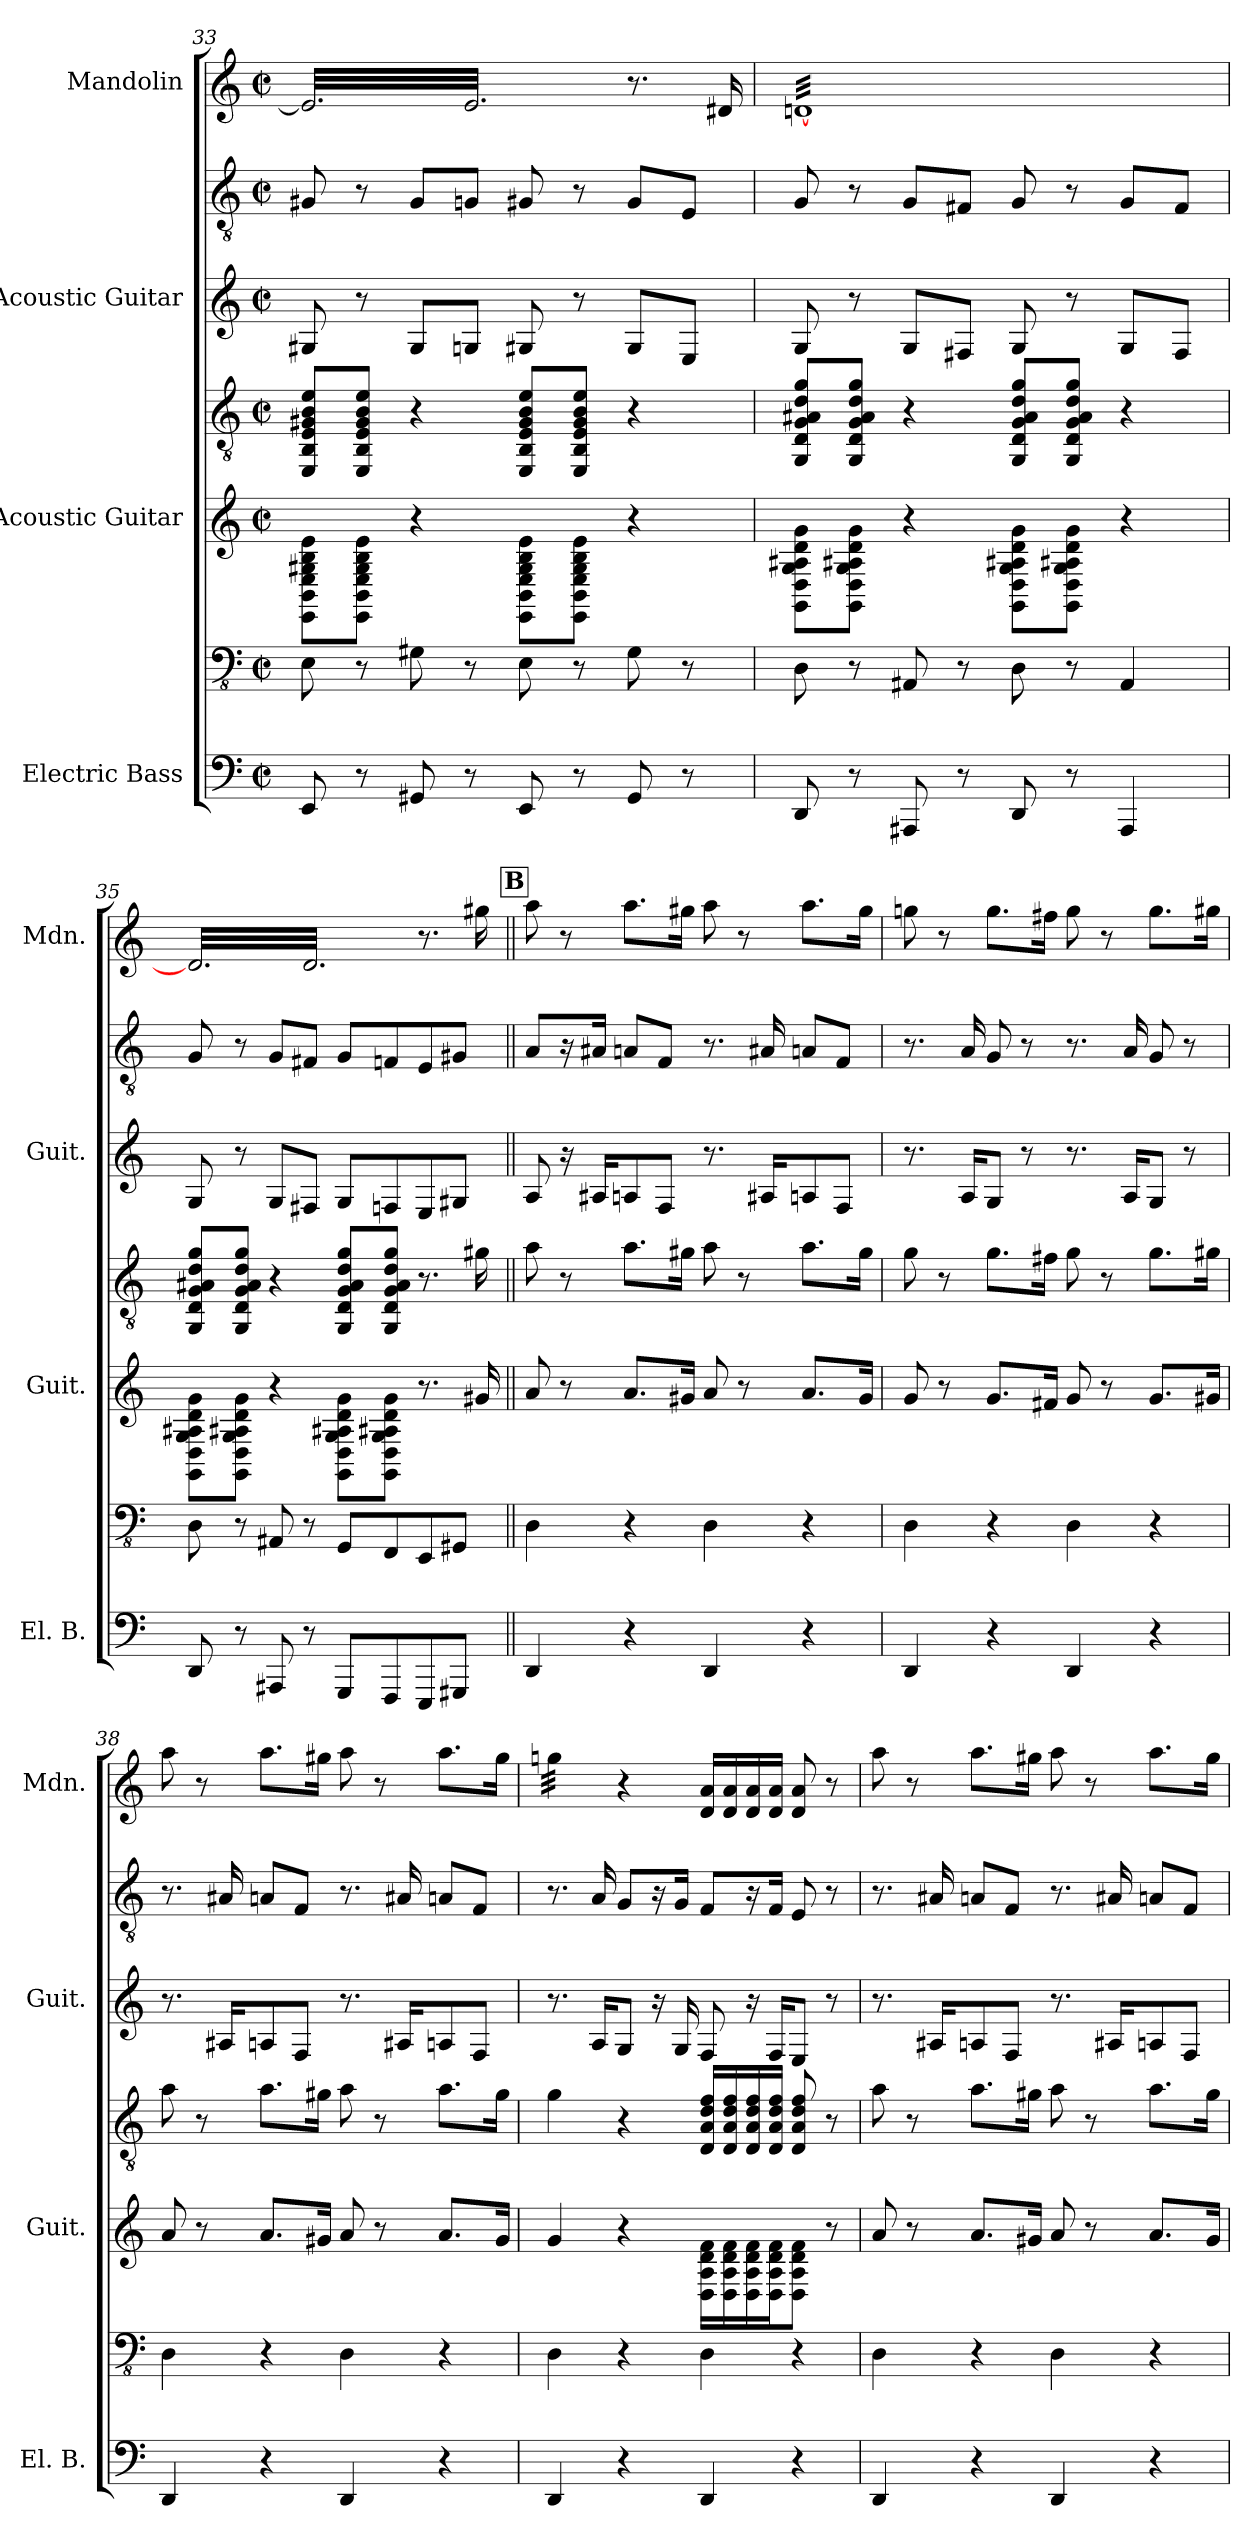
**kern	**kern	**kern	**kern	**kern	**kern	**kern
*part4	*part4	*part3	*part3	*part2	*part2	*part1
*staff7	*staff6	*staff5	*staff4	*staff3	*staff2	*staff1
*I"Electric Bass	*	*I"Acoustic Guitar	*	*I"Acoustic Guitar	*	*I"Mandolin
*I'El. B.	*	*I'Guit.	*	*I'Guit.	*	*I'Mdn.
!!LO:PB:g=z
*	*clefFv4	*	*clefGv2	*	*clefGv2	*clefG2
*k[]	*k[]	*k[]	*k[]	*k[]	*k[]	*k[]
*M2/2	*M2/2	*M2/2	*M2/2	*M2/2	*M2/2	*M2/2
*met(c|)	*met(c|)	*met(c|)	*met(c|)	*met(c|)	*met(c|)	*met(c|)
=33	=33	=33	=33	=33	=33	=33
*	*	*	*	*	*	*tremolo
8EE	8EE\	8EE\ 8BB\ 8E\ 8G#\ 8B\ 8e\L	8EE/ 8BB/ 8E/ 8G#X/ 8B/ 8e/L	8G#	8G#X/	32e/]LLL
.	.	.	.	.	.	32e/
.	.	.	.	.	.	32e/
.	.	.	.	.	.	32e/
8r	8r	8EE\ 8BB\ 8E\ 8G#\ 8B\ 8e\J	8EE/ 8BB/ 8E/ 8G#/ 8B/ 8e/J	8r	8r	32e/
.	.	.	.	.	.	32e/
.	.	.	.	.	.	32e/
.	.	.	.	.	.	32e/
8GG#	8GG#X\	4r	4r	8G#L	8G#/L	32e/
.	.	.	.	.	.	32e/
.	.	.	.	.	.	32e/
.	.	.	.	.	.	32e/
8r	8r	.	.	8GJ	8Gn/J	32e/
.	.	.	.	.	.	32e/
.	.	.	.	.	.	32e/
.	.	.	.	.	.	32e/
8EE	8EE\	8EE\ 8BB\ 8E\ 8G#\ 8B\ 8e\L	8EE/ 8BB/ 8E/ 8G#/ 8B/ 8e/L	8G#	8G#X/	32e/
.	.	.	.	.	.	32e/
.	.	.	.	.	.	32e/
.	.	.	.	.	.	32e/
8r	8r	8EE\ 8BB\ 8E\ 8G#\ 8B\ 8e\J	8EE/ 8BB/ 8E/ 8G#/ 8B/ 8e/J	8r	8r	32e/
.	.	.	.	.	.	32e/
.	.	.	.	.	.	32e/
.	.	.	.	.	.	32e/JJJ
*	*	*	*	*	*	*Xtremolo
8GG#	8GG#\	4r	4r	8G#L	8G#/L	8.r
8r	8r	.	.	8EJ	8E/J	.
.	.	.	.	.	.	16d#X/
=34	=34	=34	=34	=34	=34	=34
*	*	*	*	*	*	*tremolo
8DD	8DD\	8GG\ 8D\ 8G\ 8A#X\ 8d\ 8g\L	8GG/ 8D/ 8G/ 8A#X/ 8d/ 8g/L	8G	8G/	[32dnLLL
.	.	.	.	.	.	32dn
.	.	.	.	.	.	32dn
.	.	.	.	.	.	32dn
8r	8r	8GG\ 8D\ 8G\ 8A#X\ 8d\ 8g\J	8GG/ 8D/ 8G/ 8A#/ 8d/ 8g/J	8r	8r	32dn
.	.	.	.	.	.	32dn
.	.	.	.	.	.	32dn
.	.	.	.	.	.	32dn
8AAA#	8AAA#X/	4r	4r	8GL	8G/L	32dn
.	.	.	.	.	.	32dn
.	.	.	.	.	.	32dn
.	.	.	.	.	.	32dn
8r	8r	.	.	8F#J	8F#X/J	32dn
.	.	.	.	.	.	32dn
.	.	.	.	.	.	32dn
.	.	.	.	.	.	32dn
8DD	8DD\	8GG\ 8D\ 8G\ 8A#X\ 8d\ 8g\L	8GG/ 8D/ 8G/ 8A#/ 8d/ 8g/L	8G	8G/	32dn
.	.	.	.	.	.	32dn
.	.	.	.	.	.	32dn
.	.	.	.	.	.	32dn
8r	8r	8GG\ 8D\ 8G\ 8A#X\ 8d\ 8g\J	8GG/ 8D/ 8G/ 8A#/ 8d/ 8g/J	8r	8r	32dn
.	.	.	.	.	.	32dn
.	.	.	.	.	.	32dn
.	.	.	.	.	.	32dn
4AAA#	4AAA#/	4r	4r	8GL	8G/L	32dn
.	.	.	.	.	.	32dn
.	.	.	.	.	.	32dn
.	.	.	.	.	.	32dn
.	.	.	.	8F#J	8F#/J	32dn
.	.	.	.	.	.	32dn
.	.	.	.	.	.	32dn
.	.	.	.	.	.	32dnJJJ
=35	=35	=35	=35	=35	=35	=35
8DD	8DD\	8GG\ 8D\ 8G\ 8A#\ 8d\ 8g\L	8GG/ 8D/ 8G/ 8A#X/ 8d/ 8g/L	8G	8G/	32d/]LLL
.	.	.	.	.	.	32d/
.	.	.	.	.	.	32d/
.	.	.	.	.	.	32d/
8r	8r	8GG\ 8D\ 8G\ 8A#X\ 8d\ 8g\J	8GG/ 8D/ 8G/ 8A#/ 8d/ 8g/J	8r	8r	32d/
.	.	.	.	.	.	32d/
.	.	.	.	.	.	32d/
.	.	.	.	.	.	32d/
8AAA#	8AAA#X/	4r	4r	8GL	8G/L	32d/
.	.	.	.	.	.	32d/
.	.	.	.	.	.	32d/
.	.	.	.	.	.	32d/
8r	8r	.	.	8F#J	8F#X/J	32d/
.	.	.	.	.	.	32d/
.	.	.	.	.	.	32d/
.	.	.	.	.	.	32d/
8GGGL	8GGG/L	8GG\ 8D\ 8G\ 8A#X\ 8d\ 8g\L	8GG/ 8D/ 8G/ 8A#/ 8d/ 8g/L	8GL	8G/L	32d/
.	.	.	.	.	.	32d/
.	.	.	.	.	.	32d/
.	.	.	.	.	.	32d/
8FFF	8FFF/	8GG\ 8D\ 8G\ 8A#X\ 8d\ 8g\J	8GG/ 8D/ 8G/ 8A#/ 8d/ 8g/J	8F	8Fn/	32d/
.	.	.	.	.	.	32d/
.	.	.	.	.	.	32d/
.	.	.	.	.	.	32d/JJJ
*	*	*	*	*	*	*Xtremolo
8EEE	8EEE/	8.r	8.r	8E	8E/	8.r
8GGG#J	8GGG#X/J	.	.	8G#J	8G#X/J	.
.	.	16g#	16g#X\	.	.	16gg#X\
!!LO:REH:place=s1:a:B:fs=14:t=B
=36||	=36||	=36||	=36||	=36||	=36||	=36||
4DD	4DD\	8a	8a\	8A	8A/L	8aa\
.	.	8r	8r	16r	16r	8r
.	.	.	.	16A#KL	16A#X/Jk	.
4r	4r	8.aL	8.a\L	8A	8An/L	8.aa\L
.	.	.	.	8FJ	8F/J	.
.	.	16g#Jk	16g#X\Jk	.	.	16gg#X\Jk
4DD	4DD\	8a	8a\	8.r	8.r	8aa\
.	.	8r	8r	.	.	8r
.	.	.	.	16A#KL	16A#X/	.
4r	4r	8.aL	8.a\L	8A	8An/L	8.aa\L
.	.	.	.	8FJ	8F/J	.
.	.	16g#Jk	16g#\Jk	.	.	16gg#\Jk
!!LO:PB:g=z
=37	=37	=37	=37	=37	=37	=37
4DD	4DD\	8g	8g\	8.r	8.r	8ggn\
.	.	8r	8r	.	.	8r
.	.	.	.	16AKL	16A/	.
4r	4r	8.gL	8.g\L	8GJ	8G/	8.gg\L
.	.	.	.	8r	8r	.
.	.	16f#Jk	16f#X\Jk	.	.	16ff#X\Jk
4DD	4DD\	8g	8g\	8.r	8.r	8gg\
.	.	8r	8r	.	.	8r
.	.	.	.	16AKL	16A/	.
4r	4r	8.gL	8.g\L	8GJ	8G/	8.gg\L
.	.	.	.	8r	8r	.
.	.	16g#Jk	16g#X\Jk	.	.	16gg#X\Jk
=38	=38	=38	=38	=38	=38	=38
4DD	4DD\	8a	8a\	8.r	8.r	8aa\
.	.	8r	8r	.	.	8r
.	.	.	.	16A#XKL	16A#X/	.
4r	4r	8.aL	8.a\L	8An	8An/L	8.aa\L
.	.	.	.	8FJ	8F/J	.
.	.	16g#Jk	16g#X\Jk	.	.	16gg#X\Jk
4DD	4DD\	8a	8a\	8.r	8.r	8aa\
.	.	8r	8r	.	.	8r
.	.	.	.	16A#XKL	16A#X/	.
4r	4r	8.aL	8.a\L	8An	8An/L	8.aa\L
.	.	.	.	8FJ	8F/J	.
.	.	16g#Jk	16g#\Jk	.	.	16gg#\Jk
=39	=39	=39	=39	=39	=39	=39
*	*	*	*	*	*	*tremolo
4DD	4DD\	4g	4g\	8.r	8.r	32ggn\LLL
.	.	.	.	.	.	32ggn\
.	.	.	.	.	.	32ggn\
.	.	.	.	.	.	32ggn\
.	.	.	.	.	.	32ggn\
.	.	.	.	.	.	32ggn\
.	.	.	.	16AKL	16A/	32ggn\
.	.	.	.	.	.	32ggn\JJJ
*	*	*	*	*	*	*Xtremolo
4r	4r	4r	4r	8GJ	8G/L	4r
.	.	.	.	16r	16r	.
.	.	.	.	16G	16G/Jk	.
4DD	4DD\	16D\ 16A\ 16d\ 16f\LL	16D/ 16A/ 16d/ 16f/LL	8F	8F/L	16d/ 16a/LL
.	.	16D\ 16A\ 16d\ 16f\	16D/ 16A/ 16d/ 16f/	.	.	16d/ 16a/
.	.	16D\ 16A\ 16d\ 16f\	16D/ 16A/ 16d/ 16f/	16r	16r	16d/ 16a/
.	.	16D\ 16A\ 16d\ 16f\J	16D/ 16A/ 16d/ 16f/JJ	16FKL	16F/Jk	16d/ 16a/JJ
4r	4r	8D\ 8A\ 8d\ 8f\J	8D/ 8A/ 8d/ 8f/	8EJ	8E/	8d/ 8a/
.	.	8r	8r	8r	8r	8r
=40	=40	=40	=40	=40	=40	=40
4DD	4DD\	8a	8a\	8.r	8.r	8aa\
.	.	8r	8r	.	.	8r
.	.	.	.	16A#XKL	16A#X/	.
4r	4r	8.aL	8.a\L	8An	8An/L	8.aa\L
.	.	.	.	8FJ	8F/J	.
.	.	16g#Jk	16g#X\Jk	.	.	16gg#X\Jk
4DD	4DD\	8a	8a\	8.r	8.r	8aa\
.	.	8r	8r	.	.	8r
.	.	.	.	16A#XKL	16A#X/	.
4r	4r	8.aL	8.a\L	8An	8An/L	8.aa\L
.	.	.	.	8FJ	8F/J	.
.	.	16g#Jk	16g#\Jk	.	.	16gg#\Jk
=	=	=	=	=	=	=
*-	*-	*-	*-	*-	*-	*-
